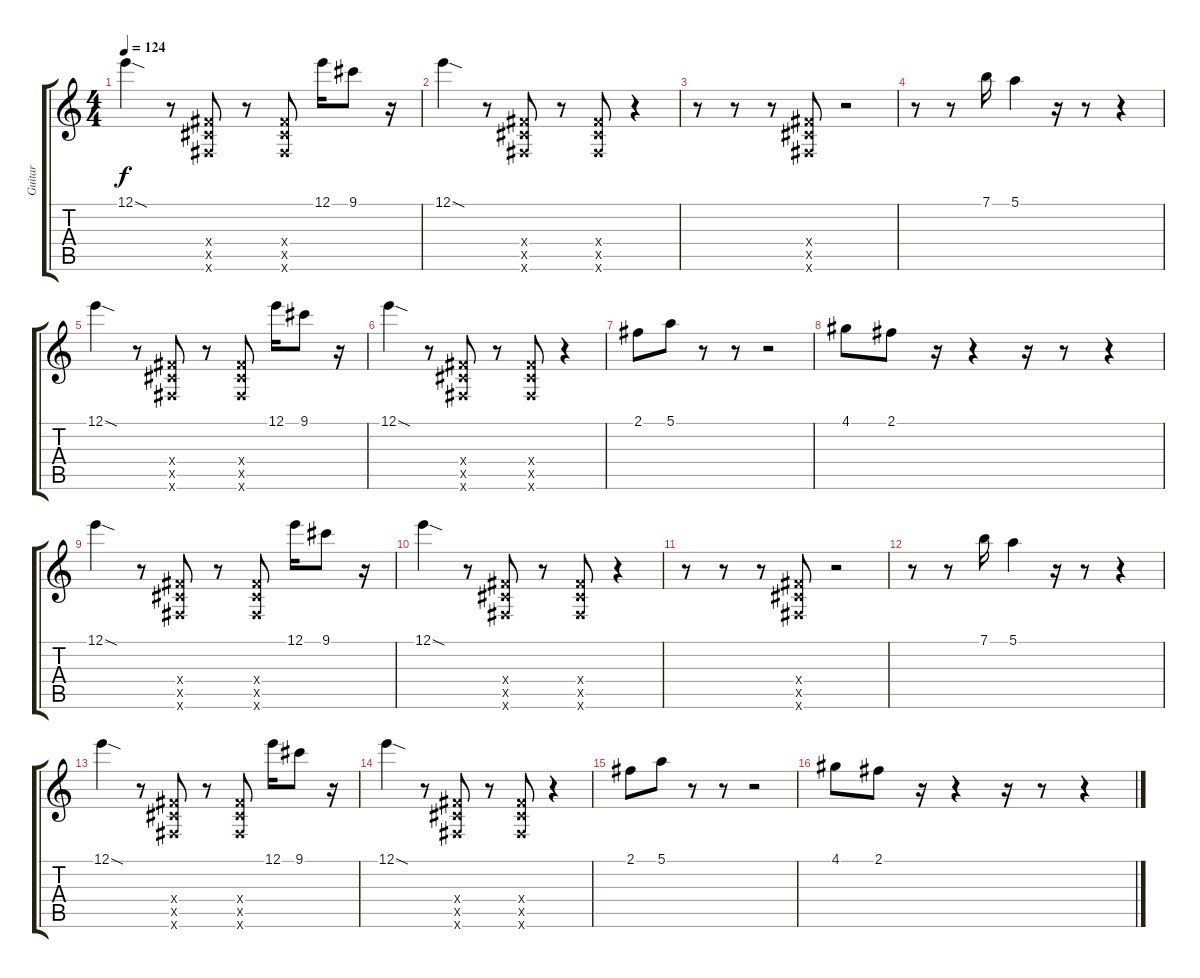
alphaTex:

\track ("Guitar" "Guitar") {instrument overdrivenguitar}
\staff {score tabs}
\tuning (E4 B3 G3 D3 A2 E2) {hide}
\ts (4 4)
\tempo 124
\clef g2
\ks c
12.1{sod}.4{dy f} r.8 (4.4{x} 4.5{x} 2.6{x}).8{volume 16} r.8 (4.4{x} 4.5{x} 2.6{x}).8 12.1.16{volume 7} 9.1.8 r.16 |
12.1{sod}.4 r.8 (4.4{x} 4.5{x} 2.6{x}).8{volume 16} r.8 (4.4{x} 4.5{x} 2.6{x}).8 r.4 |
r.8{volume 7} r.8 r.8 (4.4{x} 4.5{x} 2.6{x}).8{volume 16} r.2 |
r.8{volume 7} r.8 7.1.16 5.1.4 r.16 r.8 r.4 |
12.1{sod}.4 r.8 (4.4{x} 4.5{x} 2.6{x}).8{volume 16} r.8 (4.4{x} 4.5{x} 2.6{x}).8 12.1.16{volume 7} 9.1.8 r.16 |
12.1{sod}.4 r.8 (4.4{x} 4.5{x} 2.6{x}).8{volume 16} r.8 (4.4{x} 4.5{x} 2.6{x}).8 r.4 |
2.1.8{volume 7} 5.1.8 r.8 r.8{volume 16} r.2 |
4.1.8{volume 7} 2.1.8 r.16 r.4 r.16 r.8 r.4 |
12.1{sod}.4 r.8 (4.4{x} 4.5{x} 2.6{x}).8{volume 16} r.8 (4.4{x} 4.5{x} 2.6{x}).8 12.1.16{volume 7} 9.1.8 r.16 |
12.1{sod}.4 r.8 (4.4{x} 4.5{x} 2.6{x}).8{volume 16} r.8 (4.4{x} 4.5{x} 2.6{x}).8 r.4 |
r.8{volume 7} r.8 r.8 (4.4{x} 4.5{x} 2.6{x}).8{volume 16} r.2 |
r.8{volume 7} r.8 7.1.16 5.1.4 r.16 r.8 r.4 |
12.1{sod}.4 r.8 (4.4{x} 4.5{x} 2.6{x}).8{volume 16} r.8 (4.4{x} 4.5{x} 2.6{x}).8 12.1.16{volume 7} 9.1.8 r.16 |
12.1{sod}.4 r.8 (4.4{x} 4.5{x} 2.6{x}).8{volume 16} r.8 (4.4{x} 4.5{x} 2.6{x}).8 r.4 |
2.1.8{volume 7} 5.1.8 r.8 r.8{volume 16} r.2 |
4.1.8{volume 7} 2.1.8 r.16 r.4 r.16 r.8 r.4
